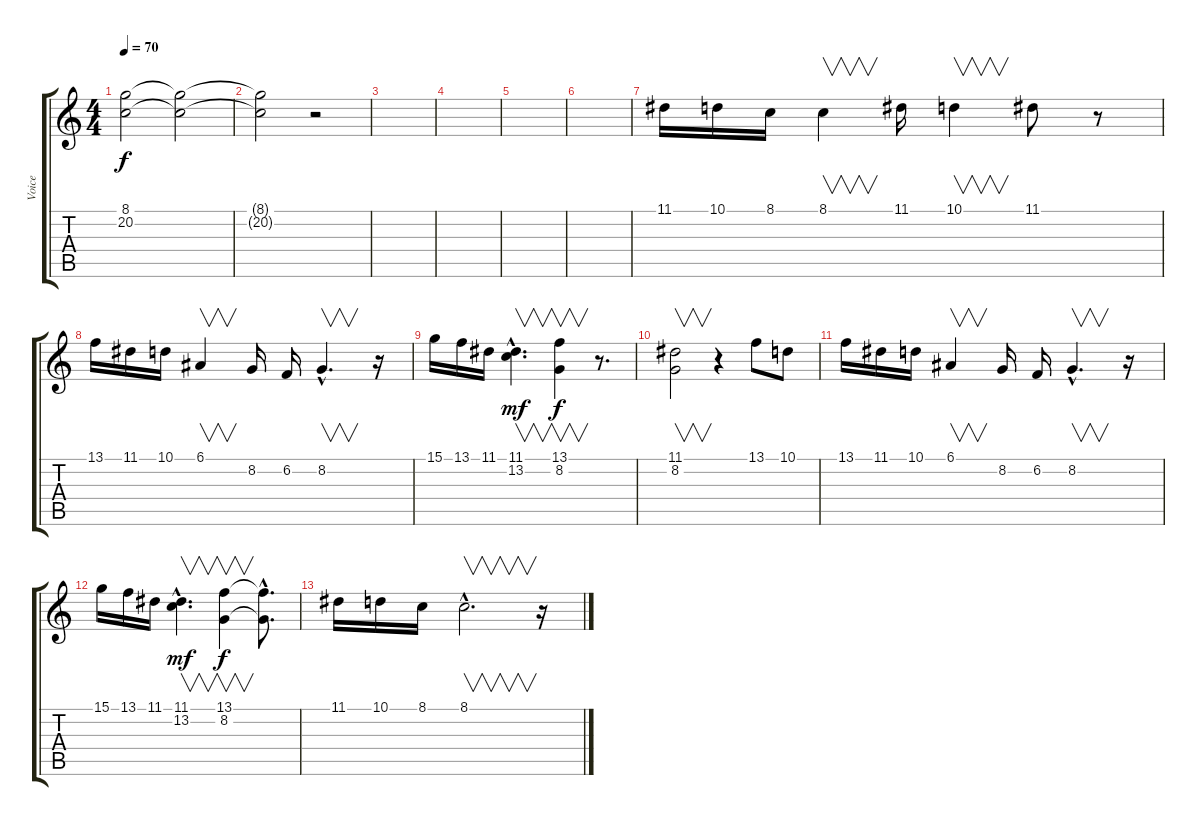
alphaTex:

\track ("Voice" "Voice") {instrument choiraahs}
\staff {score tabs}
\tuning (E4 B3 G3 D3 A2 E2) {hide}
\ts (4 4)
\tempo 70
\clef g2
\ks c
(8.1{t} 20.2{t}).2{dy f} (8.1{t} 20.2{t}).2{volume 0 balance 7} |
(8.1{t} 20.2{t}).2 r.2 |
|
|
|
|
11.1.16{volume 8 balance 7 instrument synthvoice} 10.1.16 8.1.16 8.1.4{v} 11.1.16 10.1.4{v} 11.1.8 r.8 |
13.1.16 11.1.16 10.1.16 6.1.4{v} 8.2.16 6.2.16 8.2{hac}.4{v d} r.16 |
15.1.16 13.1.16 11.1.16 (11.1{hac} 13.2{hac}).4{v d dy mf} (13.1 8.2).4{v dy f} r.8{d} |
(11.1 8.2).2{v} r.4 13.1.8 10.1.8 |
13.1.16 11.1.16 10.1.16 6.1.4{v} 8.2.16 6.2.16 8.2{hac}.4{v d} r.16 |
15.1.16 13.1.16 11.1.16 (11.1{hac} 13.2{hac}).4{v d dy mf} (13.1 8.2).4{v dy f} (13.1{hac t} 8.2{hac t}).8{d} |
11.1.16 10.1.16 8.1.16 8.1{hac}.2{v d} r.16
